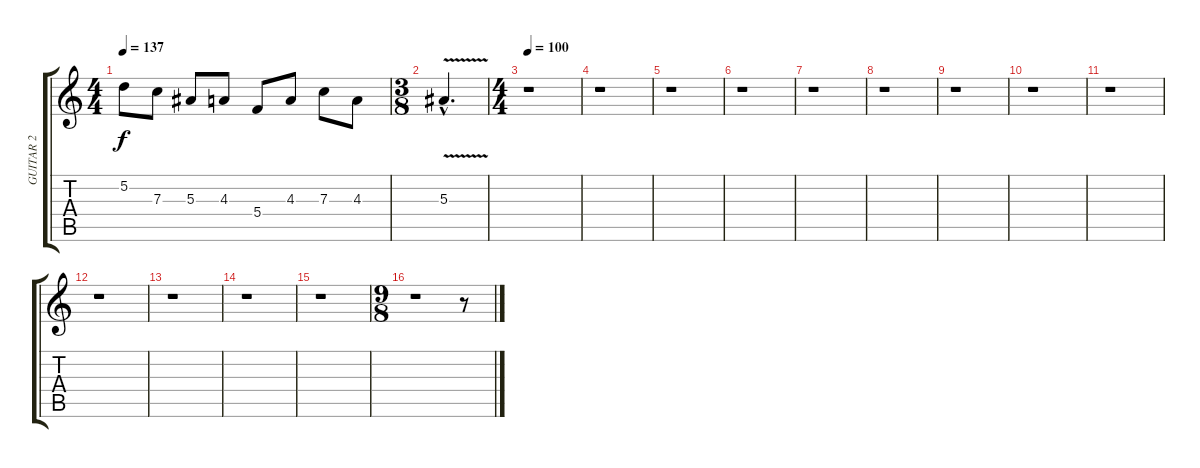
\track ("GUITAR 2" "GUITAR 2") {instrument distortionguitar}
\staff {score tabs}
\tuning (D4 A3 F3 C3 G2 D2) {hide}
\ts (4 4)
\tempo 137
\clef g2
\ks c
5.2.8{dy f} 7.3.8 5.3.8 4.3.8 5.4.8 4.3.8 7.3.8 4.3.8 |
\ts (3 8)
5.3{v hac}.4{d} |
\ts (4 4)
\tempo 100
r.1 |
r.1 |
r.1 |
r.1 |
r.1 |
r.1 |
r.1 |
r.1 |
r.1 |
r.1 |
r.1 |
r.1 |
r.1 |
\ts (9 8)
r.1 r.8
